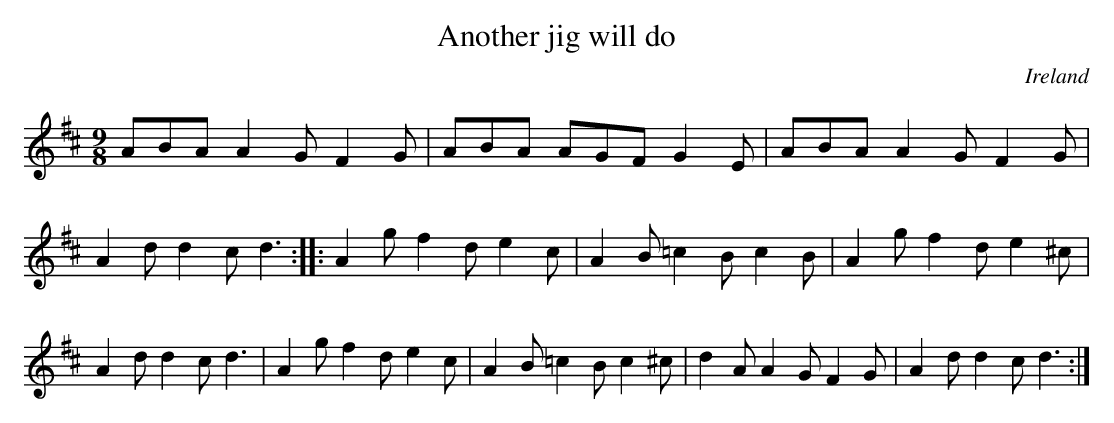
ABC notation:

X:1
T:Another jig will do
O:Ireland
M:9/8
K:D
ABA A2G F2G | ABA AGF G2E | \
ABA A2G F2G | A2d d2c d3 :: \
A2g f2d e2c | A2B =c2B c2B | \
A2g f2d e2^c | A2d d2c d3 | \
A2g f2d e2c | A2B =c2B c2^c | \
d2A A2G F2G | A2d d2c d3 :|**
